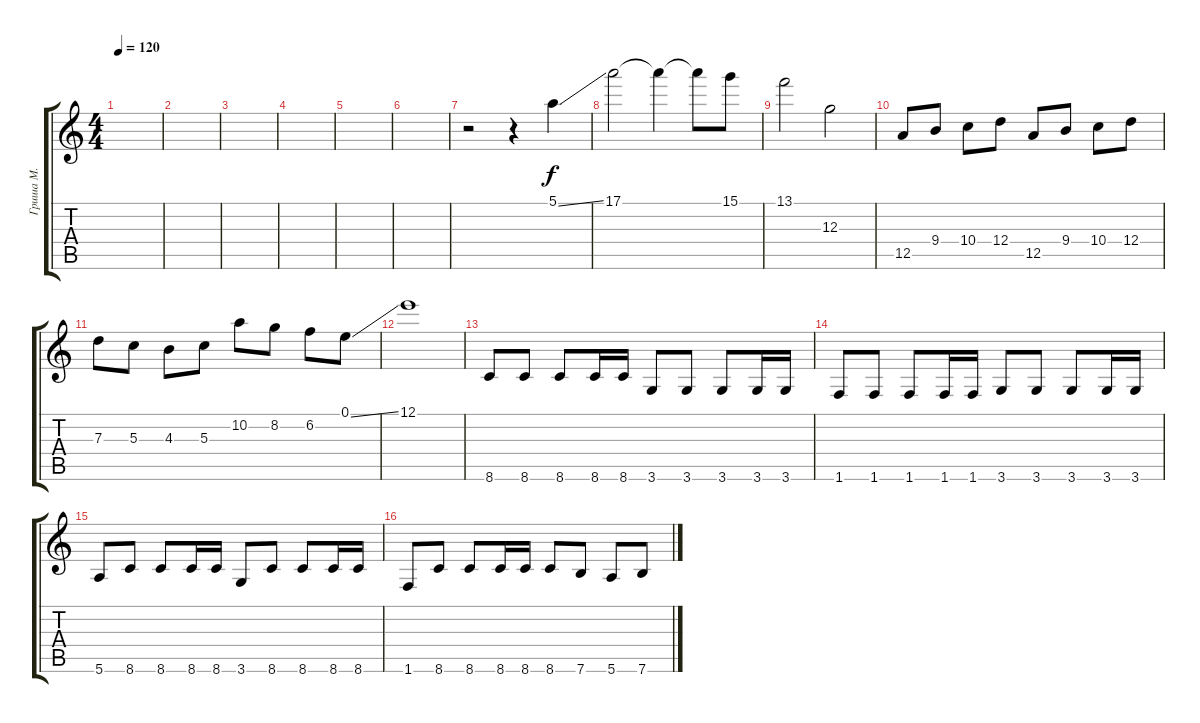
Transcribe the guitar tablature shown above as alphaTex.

\track ("Гриша М." "Гриша М.") {instrument distortionguitar}
\staff {score tabs}
\tuning (E4 B3 G3 D3 A2 E2) {hide}
\ts (4 4)
\tempo 120
\clef g2
\ks c
|
|
|
|
|
|
r.2 r.4 5.1{ss}.4 |
17.1.2 17.1{t}.4 17.1{t}.8 15.1.8 |
13.1.2 12.3.2 |
12.5.8 9.4.8 10.4.8 12.4.8 12.5.8 9.4.8 10.4.8 12.4.8 |
7.3.8 5.3.8 4.3.8 5.3.8 10.2.8 8.2.8 6.2.8 0.1{ss}.8 |
12.1.1 |
8.6.8 8.6.8 8.6.8 8.6.16 8.6.16 3.6.8 3.6.8 3.6.8 3.6.16 3.6.16 |
1.6.8 1.6.8 1.6.8 1.6.16 1.6.16 3.6.8 3.6.8 3.6.8 3.6.16 3.6.16 |
5.6.8 8.6.8 8.6.8 8.6.16 8.6.16 3.6.8 8.6.8 8.6.8 8.6.16 8.6.16 |
1.6.8 8.6.8 8.6.8 8.6.16 8.6.16 8.6.8 7.6.8 5.6.8 7.6.8
